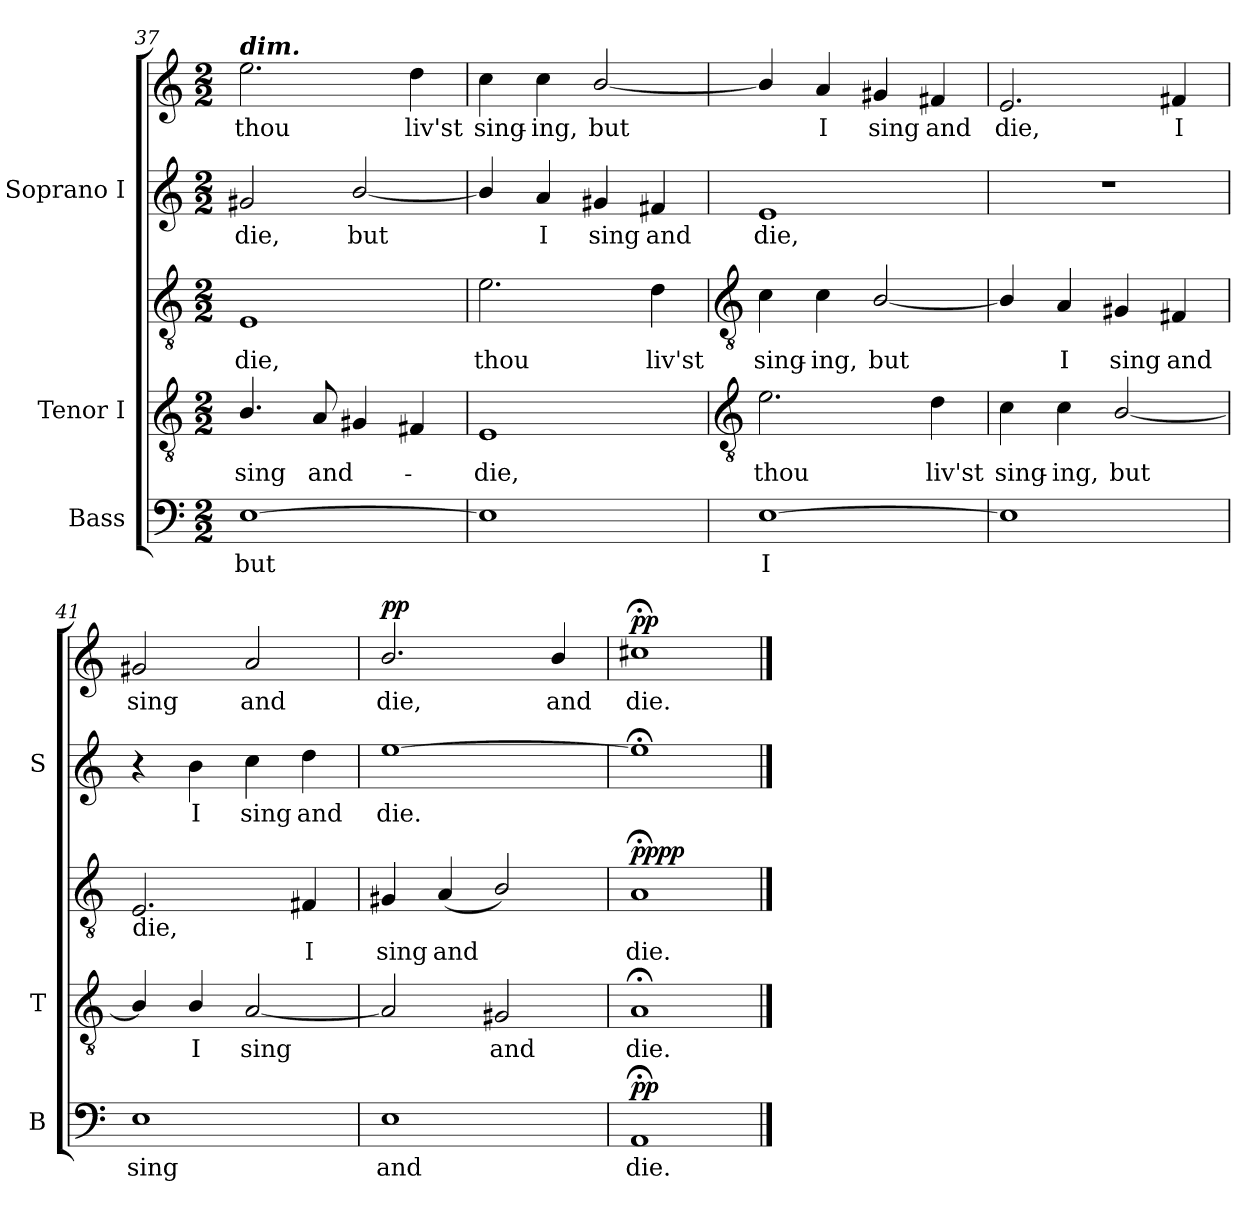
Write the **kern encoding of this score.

**kern	**text	**dynam	**kern	**text	**kern	**text	**dynam	**kern	**text	**kern	**text	**dynam
*part3	*part3	*part3	*part2	*part2	*part2	*part2	*part2	*part1	*part1	*part1	*part1	*part1
*staff5	*staff5	*staff5	*staff4	*staff4	*staff3	*staff3	*staff3/4	*staff2	*staff2	*staff1	*staff1	*staff1/2
*I"Bass	*	*	*I"Tenor I	*	*	*	*	*I"Soprano I	*	*	*	*
*I'B	*	*	*I'T	*	*	*	*	*I'S	*	*	*	*
*clefF4	*	*	*clefGv2	*	*clefGv2	*	*	*clefG2	*	*clefG2	*	*
*k[]	*	*	*k[]	*	*k[]	*	*	*k[]	*	*k[]	*	*
*C:	*	*	*C:	*	*C:	*	*	*C:	*	*C:	*	*
*M2/2	*	*	*M2/2	*	*M2/2	*	*	*M2/2	*	*M2/2	*	*
=37	=37	=37	=37	=37	=37	=37	=37	=37	=37	=37	=37	=37
!	!	!	!	!	!	!	!	!	!	!LO:TX:a:Bi:t=dim.	!	!
!	!LO:LY:b	!	!	!LO:LY:b	!	!LO:LY:b	!	!	!LO:LY:b	!	!LO:LY:b	!
[1E	but	.	4.B/	sing	1E	die,	.	2g#X	die,	2.ee	thou	.
!	!	!	!	!LO:LY:b	!	!	!	!	!	!	!	!
.	.	.	8AL	and-	.	.	.	.	.	.	.	.
!	!	!	!	!	!	!	!	!	!LO:LY:b	!	!	!
.	.	.	4G#X	.	.	.	.	[2b/	but	.	.	.
!	!	!	!	!	!	!	!	!	!	!	!LO:LY:b	!
.	.	.	4F#X	.	.	.	.	.	.	4dd	liv'st	.
=38	=38	=38	=38	=38	=38	=38	=38	=38	=38	=38	=38	=38
!	!	!	!	!LO:LY:b	!	!LO:LY:b	!	!	!	!	!LO:LY:b	!
1E]	.	.	1E	die,	2.e	thou	.	4b/]	.	4cc	sing-	.
!	!	!	!	!	!	!	!	!	!LO:LY:b	!	!LO:LY:b	!
.	.	.	.	.	.	.	.	4a	I	4cc	-ing,	.
!	!	!	!	!	!	!	!	!	!LO:LY:b	!	!LO:LY:b	!
.	.	.	.	.	.	.	.	4g#X	sing	[2b/	but	.
!	!	!	!	!	!	!LO:LY:b	!	!	!LO:LY:b	!	!	!
.	.	.	.	.	4d	liv'st	.	4f#X	and	.	.	.
!!LO:LB:g=z
=39	=39	=39	=39	=39	=39	=39	=39	=39	=39	=39	=39	=39
*	*	*	*clefGv2	*	*clefGv2	*	*	*	*	*	*	*
!	!LO:LY:b	!	!	!LO:LY:b	!	!LO:LY:b	!	!	!LO:LY:b	!	!	!
[1E	I	.	2.e	thou	4c	sing-	.	1e	die,	4b/]	.	.
!	!	!	!	!	!	!LO:LY:b	!	!	!	!	!LO:LY:b	!
.	.	.	.	.	4c	-ing,	.	.	.	4a	I	.
!	!	!	!	!	!	!LO:LY:b	!	!	!	!	!LO:LY:b	!
.	.	.	.	.	[2B/	but	.	.	.	4g#X	sing	.
!	!	!	!	!LO:LY:b	!	!	!	!	!	!	!LO:LY:b	!
.	.	.	4d	liv'st	.	.	.	.	.	4f#X	and	.
=40	=40	=40	=40	=40	=40	=40	=40	=40	=40	=40	=40	=40
!	!	!	!	!LO:LY:b	!	!	!	!	!	!	!LO:LY:b	!
1E]	.	.	4c	sing-	4B/]	.	.	1r	.	2.e	die,	.
!	!	!	!	!LO:LY:b	!	!LO:LY:b	!	!	!	!	!	!
.	.	.	4c	-ing,	4A	I	.	.	.	.	.	.
!	!	!	!	!LO:LY:b	!	!LO:LY:b	!	!	!	!	!	!
.	.	.	[2B/	but	4G#X	sing	.	.	.	.	.	.
!	!	!	!	!	!	!LO:LY:b	!	!	!	!	!LO:LY:b	!
.	.	.	.	.	4F#X	and	.	.	.	4f#X	I	.
=41	=41	=41	=41	=41	=41	=41	=41	=41	=41	=41	=41	=41
!	!	!	!	!	!LO:TX:b:t=die,	!	!	!	!	!	!	!
!	!LO:LY:b	!	!	!	!	!	!	!	!	!	!LO:LY:b	!
1E	sing	.	4B/]	.	2.E	.	.	4r	.	2g#X	sing	.
!	!	!	!	!LO:LY:b	!	!	!	!	!LO:LY:b	!	!	!
.	.	.	4B/	I	.	.	.	4b	I	.	.	.
!	!	!	!	!LO:LY:b	!	!	!	!	!LO:LY:b	!	!LO:LY:b	!
.	.	.	[2A	sing	.	.	.	4cc	sing	2a	and	.
!	!	!	!	!	!	!LO:LY:b	!	!	!LO:LY:b	!	!	!
.	.	.	.	.	4F#X	I	.	4dd	and	.	.	.
=42	=42	=42	=42	=42	=42	=42	=42	=42	=42	=42	=42	=42
!	!LO:LY:b	!	!	!	!	!LO:LY:b	!	!	!LO:LY:b	!	!LO:LY:b	!LO:DY:b=2
1E	and	.	2A]	.	4G#X	sing	.	[1ee	die.	2.b/	die,	pp
!	!	!	!	!	!	!LO:LY:b	!	!	!	!	!	!
.	.	.	.	.	(<4A	and	.	.	.	.	.	.
!	!	!	!	!LO:LY:b	!	!	!	!	!	!	!	!
.	.	.	2G#X	and	2B/)	.	.	.	.	.	.	.
!	!	!	!	!	!	!	!	!	!	!	!LO:LY:b	!
.	.	.	.	.	.	.	.	.	.	4b/	and	.
=43	=43	=43	=43	=43	=43	=43	=43	=43	=43	=43	=43	=43
!	!LO:LY:b	!LO:DY:b	!	!LO:LY:b	!	!LO:LY:b	!LO:DY:b=2	!	!	!	!LO:LY:b	!
!	!	!	!	!	!	!	!LO:DY:n=1:b	!	!	!	!	!LO:DY:b
1AA;<	die.	pp	1A;<	die.	1A;<	die.	pp pp	1ee;<]	.	1cc#X;<	die.	pp
==	==	==	==	==	==	==	==	==	==	==	==	==
*-	*-	*-	*-	*-	*-	*-	*-	*-	*-	*-	*-	*-
